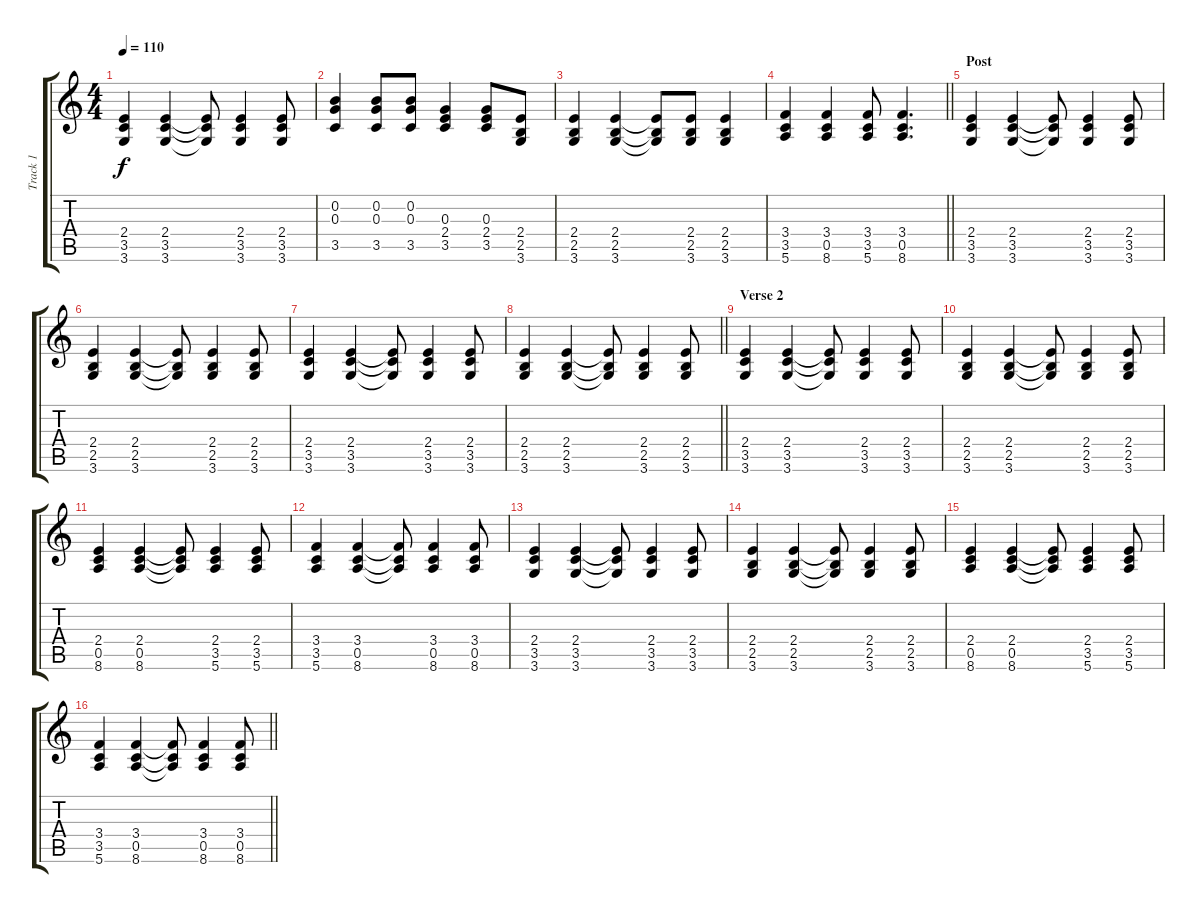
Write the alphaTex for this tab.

\track ("Track 1" "Track 1") {instrument acousticguitarsteel}
\staff {score tabs}
\tuning (E4 B3 G3 D3 A2 E2) {hide}
\ts (4 4)
\tempo 110
\clef g2
\ks c
(2.4 3.5 3.6).4{dy f} (2.4 3.5 3.6).4 (2.4{t} 3.5{t} 3.6{t}).8 (2.4 3.5 3.6).4 (2.4 3.5 3.6).8 |
(0.2 0.3 3.5).4 (0.2 0.3 3.5).8 (0.2 0.3 3.5).8 (0.3 2.4 3.5).4 (0.3 2.4 3.5).8 (2.4 2.5 3.6).8 |
(2.4 2.5 3.6).4 (2.4 2.5 3.6).4 (2.4{t} 2.5{t} 3.6{t}).8 (2.4 2.5 3.6).8 (2.4 2.5 3.6).4 |
\barLineRight lightlight
(3.4 3.5 5.6).4 (3.4 0.5 8.6).4 (3.4 3.5 5.6).8 (3.4 0.5 8.6).4{d} |
\section ("" "Post")
(2.4 3.5 3.6).4 (2.4 3.5 3.6).4 (2.4{t} 3.5{t} 3.6{t}).8 (2.4 3.5 3.6).4 (2.4 3.5 3.6).8 |
(2.4 2.5 3.6).4 (2.4 2.5 3.6).4 (2.4{t} 2.5{t} 3.6{t}).8 (2.4 2.5 3.6).4 (2.4 2.5 3.6).8 |
(2.4 3.5 3.6).4 (2.4 3.5 3.6).4 (2.4{t} 3.5{t} 3.6{t}).8 (2.4 3.5 3.6).4 (2.4 3.5 3.6).8 |
\barLineRight lightlight
(2.4 2.5 3.6).4 (2.4 2.5 3.6).4 (2.4{t} 2.5{t} 3.6{t}).8 (2.4 2.5 3.6).4 (2.4 2.5 3.6).8 |
\section ("" "Verse 2")
(2.4 3.5 3.6).4 (2.4 3.5 3.6).4 (2.4{t} 3.5{t} 3.6{t}).8 (2.4 3.5 3.6).4 (2.4 3.5 3.6).8 |
(2.4 2.5 3.6).4 (2.4 2.5 3.6).4 (2.4{t} 2.5{t} 3.6{t}).8 (2.4 2.5 3.6).4 (2.4 2.5 3.6).8 |
(2.4 0.5 8.6).4 (2.4 0.5 8.6).4 (2.4{t} 0.5{t} 8.6{t}).8 (2.4 3.5 5.6).4 (2.4 3.5 5.6).8 |
(3.4 3.5 5.6).4 (3.4 0.5 8.6).4 (3.4{t} 0.5{t} 8.6{t}).8 (3.4 0.5 8.6).4 (3.4 0.5 8.6).8 |
(2.4 3.5 3.6).4 (2.4 3.5 3.6).4 (2.4{t} 3.5{t} 3.6{t}).8 (2.4 3.5 3.6).4 (2.4 3.5 3.6).8 |
(2.4 2.5 3.6).4 (2.4 2.5 3.6).4 (2.4{t} 2.5{t} 3.6{t}).8 (2.4 2.5 3.6).4 (2.4 2.5 3.6).8 |
(2.4 0.5 8.6).4 (2.4 0.5 8.6).4 (2.4{t} 0.5{t} 8.6{t}).8 (2.4 3.5 5.6).4 (2.4 3.5 5.6).8 |
\barLineRight lightlight
(3.4 3.5 5.6).4 (3.4 0.5 8.6).4 (3.4{t} 0.5{t} 8.6{t}).8 (3.4 0.5 8.6).4 (3.4 0.5 8.6).8
